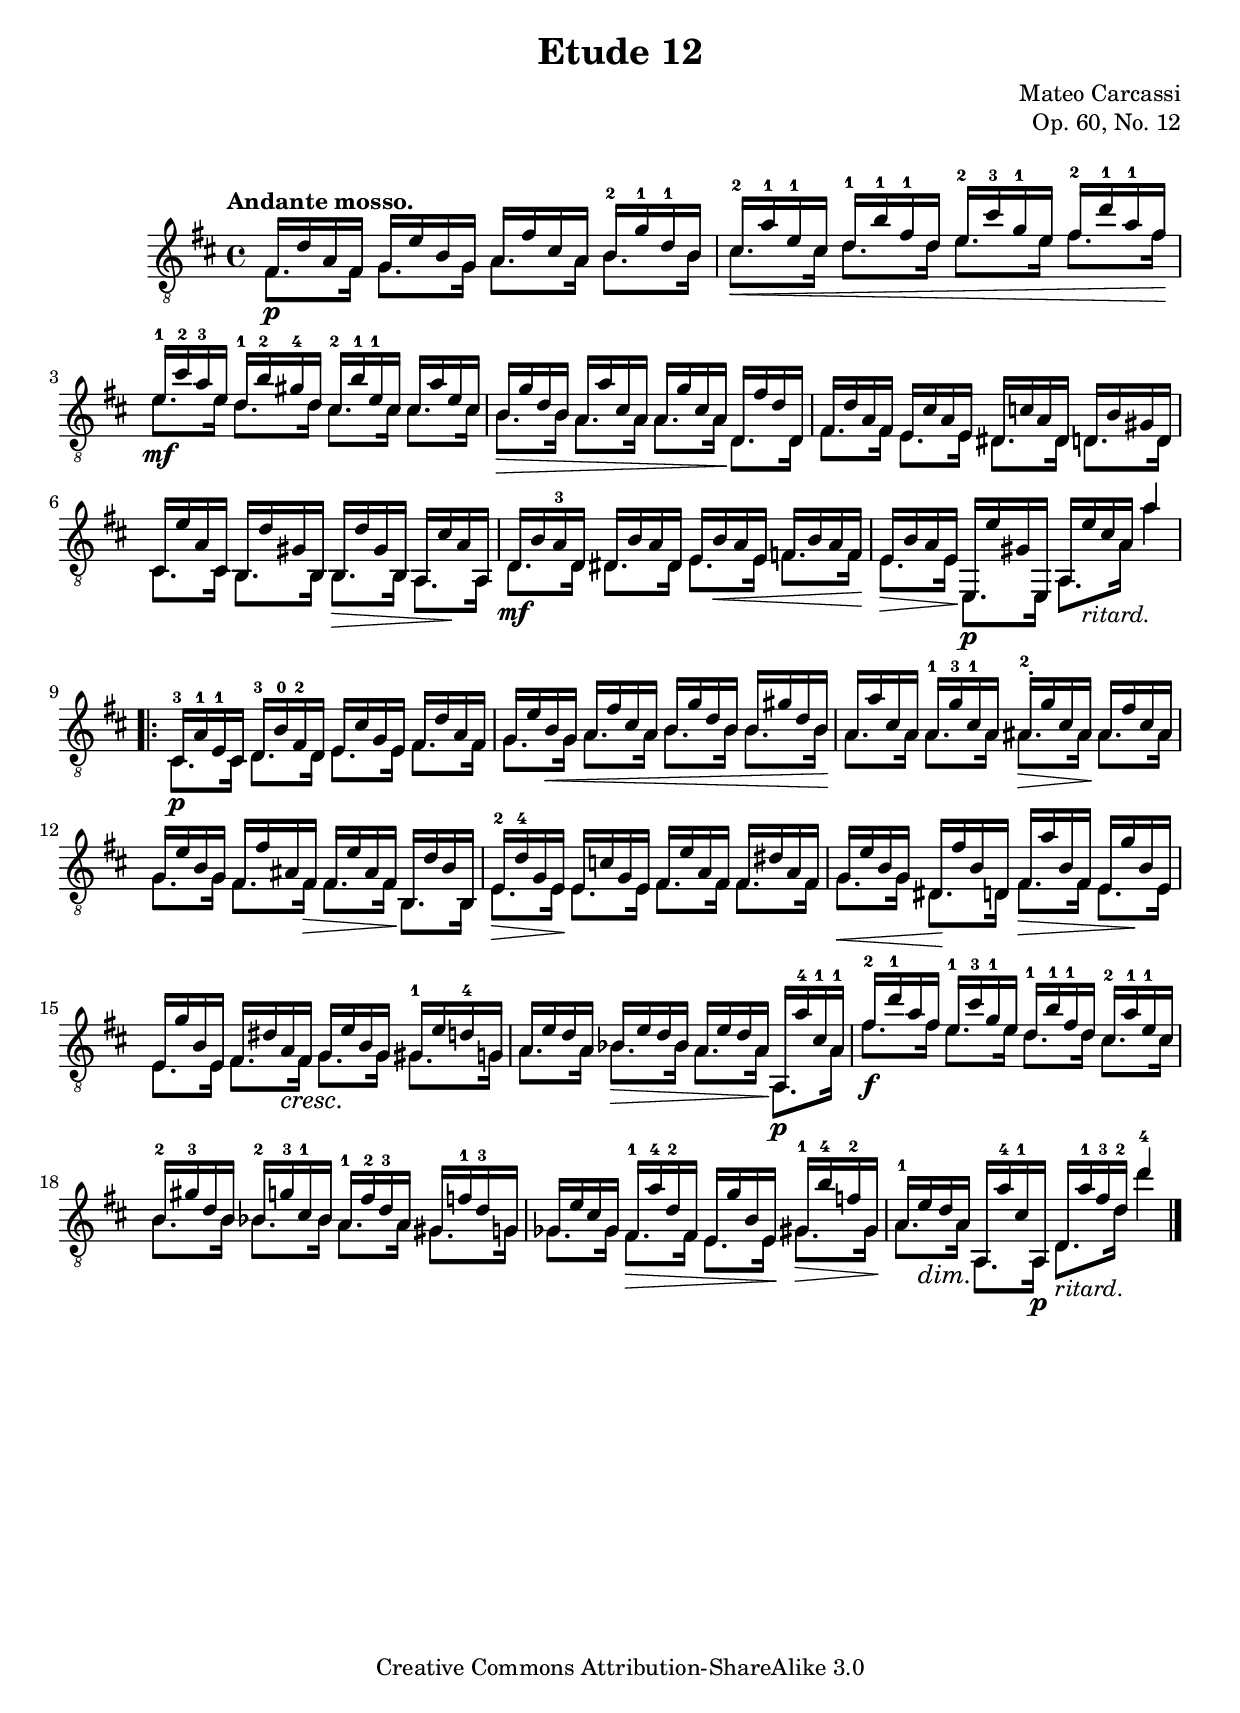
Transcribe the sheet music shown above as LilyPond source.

\version "2.16.2"
\header {
  title = "Etude 12"
  composer = "Mateo Carcassi"
  opus = "Op. 60, No. 12"
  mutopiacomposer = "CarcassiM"
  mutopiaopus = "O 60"
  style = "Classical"
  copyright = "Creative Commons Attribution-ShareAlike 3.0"
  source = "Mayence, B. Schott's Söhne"
  % From Boije 94
  date = "1853"
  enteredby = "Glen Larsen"
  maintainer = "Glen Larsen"
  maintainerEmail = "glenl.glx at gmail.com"
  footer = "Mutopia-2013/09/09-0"
}

global = {
  \time 4/4 \key d\major % b\minor
}

pf = #(make-dynamic-script "pf")
gpos = #(define-music-function (parser location text) (string?)
	 #{ \mark\markup{\teeny\italic #text } #})

\paper {
  % add space between composer/opus markup and first staff
  markup-system-spacing #'padding = #3
  % add a little space between composer and opus
  markup-markup-spacing #'padding = #1.2
  top-margin = #8
  bottom-margin = #10
}

upperVoice = \relative c {
  \voiceOne
  \tempo "Andante mosso."
  fis16\p d' a fis g e' b g a fis' cis a <b-2> <g'-1> <d-1> b |
  <cis-2>16\< <a'-1> <e-1> cis <d-1> <b'-1> <fis-1> d <e-2> <cis'-3> <g-1> e <fis-2> <d'-1> <a-1> fis\! |
  <e-1>16\mf <cis'-2> <a-3> e <d-1> <b'-2> <gis-4> d <cis-2> <b'-1> <e,-1> cis cis a' e cis |
  b16\> g' d b a a' cis, a a g' cis, a\! d, fis' d d, |
  fis16 d' a fis e cis' a e dis c' a dis, d b' gis d |
  cis16 e' a, cis, b d' gis, b, b\> d' gis, b, a cis'\! a a, |
  d16\mf b' <a-3> d, dis b' a dis, e b'\< a e f b a f\! |
  e16\> b' a e\! e,\p e'' gis, e, a e''_\markup{\italic "ritard."} cis a a'4 |
  \repeat volta 2 {
    <cis,,-3>16\p <a'-1> <e-1> cis <d-3> <b'-0> <fis-2> d e cis' g e fis d' a fis |
    g16 e' b\< g a fis' cis a b g' d b b gis' d b\! |
    a16 a' cis, a <a-1> <g'-3> <cis,-1> a <ais-2>-.\> g' cis, ais\! ais fis' cis ais |
    g16 e' b g fis fis' ais, fis\> fis e' ais, fis\! b, d' b b, |
    <e-2>16\> <d'-4> g, e\! e c' g e fis e' a, fis fis dis' a fis |
    g16\< e' b g dis\! fis' b, d, fis\> a' b, fis e g'\! b, e, |

    e16 g' b, e, fis dis' a\cresc fis g e' b g <gis-1> e' <d-4> g, |
    a16 e' d a bes\> e d bes a e' d a\! a,\p <a''-4> <cis,-1> <a-1> |
    <fis'-2>\f <d'-1> a fis <e-1> <cis'-3> <g-1> e <d-1> <b'-1> <fis-1> d <cis-2> <a'-1> <e-1> cis |

    <b-2>16 <gis'-3> d b <bes-2> <g'-3> <cis,-1> bes <a-1> <fis'-2> <d-3> a gis <f'-1> <d-3> g, |
    ges16 e' cis ges <fis-1>\> <a'-4> <d,-2> fis, e g' b, e,\! <gis-1>\> <b'-4> f-2 gis,\! |
    <a-1>16 e'\dim d a a, <a''-4> <cis,-1> a,\p d_\markup{\italic "ritard."} <a''-1> <fis-3> <d-2> <d'-4>4 |
  }
  
  \bar "|."
}

lowerVoice = \relative c {
  \voiceTwo
  \set fingeringOrientations = #'(down)
  fis8. fis16 g8. g16 a8. a16 b8. b16 |
  cis8. cis16 d8. d16 e8. e16 fis8. fis16 |
  e8. e16 d8. d16 cis8. cis16 cis8. cis16 |
  b8. b16 a8. a16 a8. a16 d,8. d16 |
  fis8. fis16 e8. e16 dis8. dis16 d8. d16 |

  cis8. cis16 b8. b16 b8. b16 a8. a16 |
  d8. d16 dis8. dis16 e8. e16 f8. f16 |
  e8. e16 e,8. e16 a8. a'16 a'4 |

  cis,,8. cis16 d8. d16 e8. e16 fis8. fis16 |
  g8. g16 a8. a16 b8. b16 b8. b16 |
  a8. a16 a8. a16 ais8. ais16 ais8. ais16 |

  g8. g16 fis8. fis16 fis8. fis16 b,8. b16 |
  e8. e16 e8. e16 fis8. fis16 fis8. fis16 |
  g8. g16 dis8. dis16 fis8. fis16 e8. e16 |

  e8. e16 fis8. fis16 g8. g16 gis8. gis16 |
  a8. a16 bes8. bes16 a8. a16 a,8. a'16 |
  fis'8. fis16 e8. e16 d8. d16 cis8. cis16 |

  b8. b16 bes8. bes16 a8. a16 gis8. gis16 |
  ges8. ges16 fis8. fis16 e8. e16 gis8. gis16 |
  a8. a16 a,8. a16 d8. d'16 d'4 |
}


\score {
  <<
    \new Staff = "Guitar" \with {
      \override DynamicTextSpanner #'style = #'none
      \override Fingering #'staff-padding = #'()
      \override Fingering #'add-stem-support = ##t
    }
    <<
      \set Staff.midiInstrument = #"acoustic guitar (nylon)"
      \global
      \clef "treble_8"
      \mergeDifferentlyDottedOn
      \mergeDifferentlyHeadedOn
      \context Voice = "upperVoice" \upperVoice
      \context Voice = "lowerVoice" \lowerVoice
    >>
%{
    \new TabStaff = "Guitar tabs"
    <<
      \clef "moderntab"
      \global
      \context TabVoice = "upperVoice" \upperVoice
      \context TabVoice = "lowerVoice" \lowerVoice
    >>
%}
  >>
  \layout {
    \override Voice.StringNumber #'stencil = ##f
  }
  \midi {
    \tempo 4 = 100
  }
}
